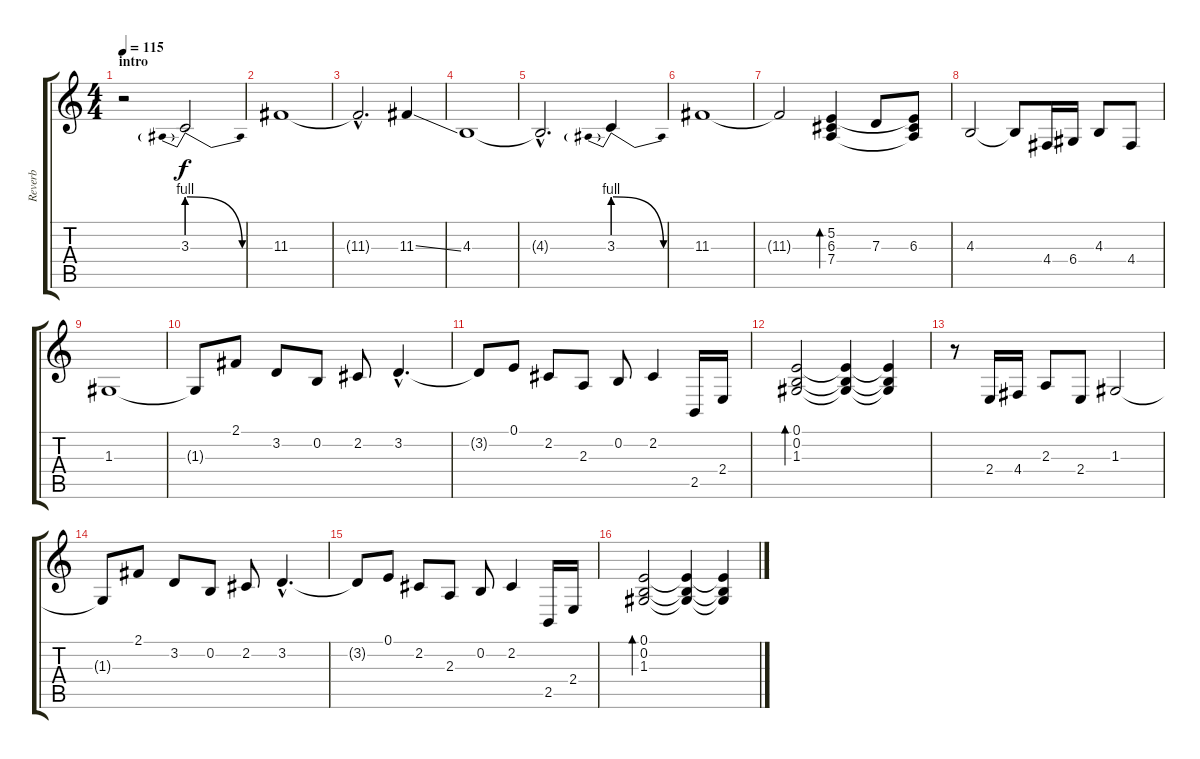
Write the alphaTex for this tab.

\track ("Reverb" "Reverb") {instrument fx6goblins}
\staff {score tabs}
\tuning (E4 B3 G3 D3 A2 E2) {hide}
\ts (4 4)
\section ("" "intro")
\tempo 115
\clef g2
\ks c
r.2{dy f instrument fx6goblins} 3.3{be (prebendrelease 0 4 60 0)}.2 |
11.3.1 |
11.3{hac t}.2{d} 11.3{ss}.4 |
4.3.1 |
4.3{hac t}.2{d} 3.3{be (prebendrelease 0 4 60 0)}.4 |
11.3.1 |
11.3{t}.2 (5.2 6.3 7.4).4{bd 480} 7.3.8 (5.2{t} 6.3 7.4{t}).8 |
4.3.2 4.3{t}.8 4.4.16 6.4.16 4.3.8 4.4.8 |
1.3.1 |
1.3{t}.8 2.1.8 3.2.8 0.2.8 2.2.8 3.2{hac}.4{d} |
3.2{t}.8 0.1.8 2.2.8 2.3.8 0.2.8 2.2.4 2.5.16 2.4.16 |
(0.1 0.2 1.3).2{bd 480} (0.1{t} 0.2{t} 1.3{t}).4 (0.1{t} 0.2{t} 1.3{t}).4 |
r.8 2.4.16 4.4.16 2.3.8 2.4.8 1.3.2 |
1.3{t}.8 2.1.8 3.2.8 0.2.8 2.2.8 3.2{hac}.4{d} |
3.2{t}.8 0.1.8 2.2.8 2.3.8 0.2.8 2.2.4 2.5.16 2.4.16 |
(0.1 0.2 1.3).2{bd 480} (0.1{t} 0.2{t} 1.3{t}).4 (0.1{t} 0.2{t} 1.3{t}).4
